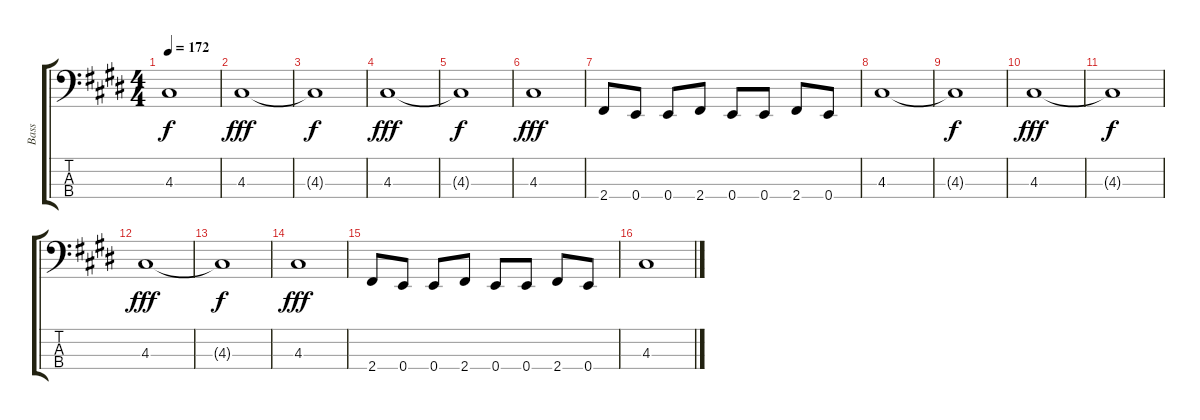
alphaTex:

\track ("Bass" "Bass") {instrument electricbasspick}
\staff {score tabs}
\tuning (G2 D2 A1 E1) {hide}
\ts (4 4)
\tempo 172
\clef f4
\ks e
4.3{t}.1{dy f} |
4.3.1{dy fff} |
4.3{t}.1{dy f} |
4.3.1{dy fff} |
4.3{t}.1{dy f} |
4.3.1{dy fff} |
2.4.8 0.4.8 0.4.8 2.4.8 0.4.8 0.4.8 2.4.8 0.4.8 |
4.3.1 |
4.3{t}.1{dy f} |
4.3.1{dy fff} |
4.3{t}.1{dy f} |
4.3.1{dy fff} |
4.3{t}.1{dy f} |
4.3.1{dy fff} |
2.4.8 0.4.8 0.4.8 2.4.8 0.4.8 0.4.8 2.4.8 0.4.8 |
4.3.1
